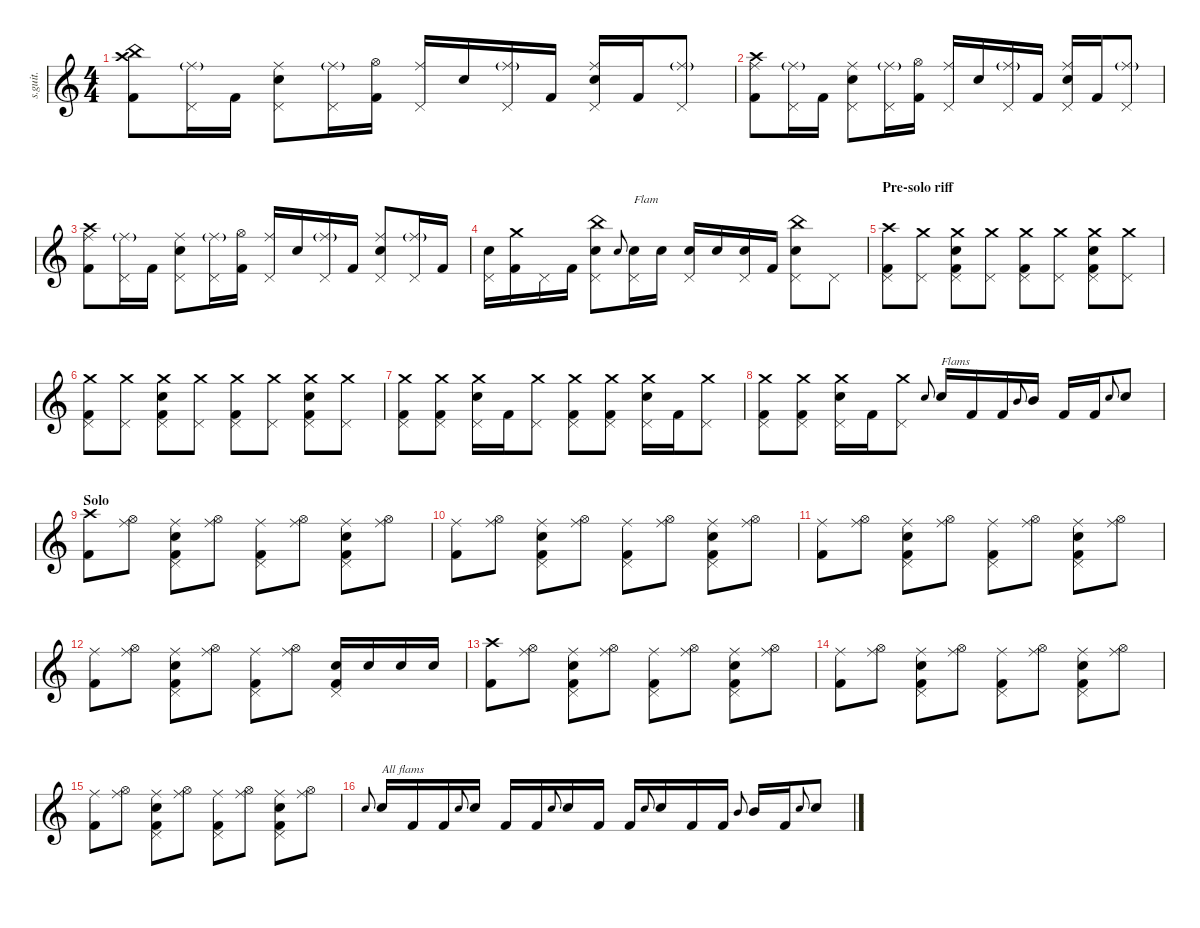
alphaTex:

\defaultSystemsLayout 4
\hideDynamics
\bracketExtendMode nobrackets
\track ("Dominic Howard - Drums" "s.guit.") {instrument percussion}
\staff {score}
\articulation defaults
\ts (4 4)
\tempo (93 hide)
\clef g2
\ks c
("Crash high (hit)" "China (hit)" "Kick (hit) 2").8{lyrics (0 "") lyrics (1 "") lyrics (2 "") lyrics (3 "") lyrics (4 "") dy f} ("Ride (middle)"{g} "Pedal Hi-Hat (hit)").16{lyrics (0 "") lyrics (1 "") lyrics (2 "") lyrics (3 "") lyrics (4 "")} "Kick (hit) 2".16{lyrics (0 "") lyrics (1 "") lyrics (2 "") lyrics (3 "") lyrics (4 "")} ("Snare (hit) 2" "Ride (middle)" "Pedal Hi-Hat (hit)").8{lyrics (0 "") lyrics (1 "") lyrics (2 "") lyrics (3 "") lyrics (4 "")} ("Ride (middle)"{g} "Pedal Hi-Hat (hit)").16{lyrics (0 "") lyrics (1 "") lyrics (2 "") lyrics (3 "") lyrics (4 "")} ("Hi-Hat (open)" "Kick (hit) 2").16{lyrics (0 "") lyrics (1 "") lyrics (2 "") lyrics (3 "") lyrics (4 "")} ("Ride (middle)" "Pedal Hi-Hat (hit)").16{lyrics (0 "") lyrics (1 "") lyrics (2 "") lyrics (3 "") lyrics (4 "")} "Snare (hit) 2".16{lyrics (0 "") lyrics (1 "") lyrics (2 "") lyrics (3 "") lyrics (4 "")} ("Ride (middle)"{g} "Pedal Hi-Hat (hit)").16{lyrics (0 "") lyrics (1 "") lyrics (2 "") lyrics (3 "") lyrics (4 "")} "Kick (hit) 2".16{lyrics (0 "") lyrics (1 "") lyrics (2 "") lyrics (3 "") lyrics (4 "")} ("Snare (hit) 2" "Ride (middle)" "Pedal Hi-Hat (hit)").16{lyrics (0 "") lyrics (1 "") lyrics (2 "") lyrics (3 "") lyrics (4 "")} "Kick (hit) 2".16{lyrics (0 "") lyrics (1 "") lyrics (2 "") lyrics (3 "") lyrics (4 "")} ("Ride (middle)"{g} "Pedal Hi-Hat (hit)").8{lyrics (0 "") lyrics (1 "") lyrics (2 "") lyrics (3 "") lyrics (4 "")} |
("Crash high (hit)" "Ride (middle)" "Kick (hit) 2").8{lyrics (0 "") lyrics (1 "") lyrics (2 "") lyrics (3 "") lyrics (4 "")} ("Ride (middle)"{g} "Pedal Hi-Hat (hit)").16{lyrics (0 "") lyrics (1 "") lyrics (2 "") lyrics (3 "") lyrics (4 "")} "Kick (hit) 2".16{lyrics (0 "") lyrics (1 "") lyrics (2 "") lyrics (3 "") lyrics (4 "")} ("Snare (hit) 2" "Ride (middle)" "Pedal Hi-Hat (hit)").8{lyrics (0 "") lyrics (1 "") lyrics (2 "") lyrics (3 "") lyrics (4 "")} ("Ride (middle)"{g} "Pedal Hi-Hat (hit)").16{lyrics (0 "") lyrics (1 "") lyrics (2 "") lyrics (3 "") lyrics (4 "")} ("Hi-Hat (open)" "Kick (hit) 2").16{lyrics (0 "") lyrics (1 "") lyrics (2 "") lyrics (3 "") lyrics (4 "")} ("Ride (middle)" "Pedal Hi-Hat (hit)").16{lyrics (0 "") lyrics (1 "") lyrics (2 "") lyrics (3 "") lyrics (4 "")} "Snare (hit) 2".16{lyrics (0 "") lyrics (1 "") lyrics (2 "") lyrics (3 "") lyrics (4 "")} ("Ride (middle)"{g} "Pedal Hi-Hat (hit)").16{lyrics (0 "") lyrics (1 "") lyrics (2 "") lyrics (3 "") lyrics (4 "")} "Kick (hit) 2".16{lyrics (0 "") lyrics (1 "") lyrics (2 "") lyrics (3 "") lyrics (4 "")} ("Snare (hit) 2" "Ride (middle)" "Pedal Hi-Hat (hit)").16{lyrics (0 "") lyrics (1 "") lyrics (2 "") lyrics (3 "") lyrics (4 "")} "Kick (hit) 2".16{lyrics (0 "") lyrics (1 "") lyrics (2 "") lyrics (3 "") lyrics (4 "")} ("Ride (middle)"{g} "Pedal Hi-Hat (hit)").8{lyrics (0 "") lyrics (1 "") lyrics (2 "") lyrics (3 "") lyrics (4 "")} |
("Crash high (hit)" "Ride (middle)" "Kick (hit) 2").8{lyrics (0 "") lyrics (1 "") lyrics (2 "") lyrics (3 "") lyrics (4 "")} ("Ride (middle)"{g} "Pedal Hi-Hat (hit)").16{lyrics (0 "") lyrics (1 "") lyrics (2 "") lyrics (3 "") lyrics (4 "")} "Kick (hit) 2".16{lyrics (0 "") lyrics (1 "") lyrics (2 "") lyrics (3 "") lyrics (4 "")} ("Snare (hit) 2" "Ride (middle)" "Pedal Hi-Hat (hit)").8{lyrics (0 "") lyrics (1 "") lyrics (2 "") lyrics (3 "") lyrics (4 "")} ("Ride (middle)"{g} "Pedal Hi-Hat (hit)").16{lyrics (0 "") lyrics (1 "") lyrics (2 "") lyrics (3 "") lyrics (4 "")} ("Hi-Hat (open)" "Kick (hit) 2").16{lyrics (0 "") lyrics (1 "") lyrics (2 "") lyrics (3 "") lyrics (4 "")} ("Ride (middle)" "Pedal Hi-Hat (hit)").16{lyrics (0 "") lyrics (1 "") lyrics (2 "") lyrics (3 "") lyrics (4 "")} "Snare (hit) 2".16{lyrics (0 "") lyrics (1 "") lyrics (2 "") lyrics (3 "") lyrics (4 "")} ("Ride (middle)"{g} "Pedal Hi-Hat (hit)").16{lyrics (0 "") lyrics (1 "") lyrics (2 "") lyrics (3 "") lyrics (4 "")} "Kick (hit) 2".16{lyrics (0 "") lyrics (1 "") lyrics (2 "") lyrics (3 "") lyrics (4 "")} ("Snare (hit) 2" "Ride (middle)" "Pedal Hi-Hat (hit)").8{lyrics (0 "") lyrics (1 "") lyrics (2 "") lyrics (3 "") lyrics (4 "")} ("Ride (middle)"{g} "Pedal Hi-Hat (hit)").16{lyrics (0 "") lyrics (1 "") lyrics (2 "") lyrics (3 "") lyrics (4 "")} "Kick (hit) 2".16{lyrics (0 "") lyrics (1 "") lyrics (2 "") lyrics (3 "") lyrics (4 "")} |
("Snare (hit) 2" "Pedal Hi-Hat (hit)").16{lyrics (0 "") lyrics (1 "") lyrics (2 "") lyrics (3 "") lyrics (4 "")} ("Crash medium (hit)" "Kick (hit) 2").16{lyrics (0 "") lyrics (1 "") lyrics (2 "") lyrics (3 "") lyrics (4 "")} "Pedal Hi-Hat (hit)".16{lyrics (0 "") lyrics (1 "") lyrics (2 "") lyrics (3 "") lyrics (4 "")} "Kick (hit) 2".16{lyrics (0 "") lyrics (1 "") lyrics (2 "") lyrics (3 "") lyrics (4 "")} ("Snare (hit) 2" "China (hit)" "Pedal Hi-Hat (hit)").8{lyrics (0 "") lyrics (1 "") lyrics (2 "") lyrics (3 "") lyrics (4 "")} "Snare (hit) 2".8{lyrics (0 "") lyrics (1 "") lyrics (2 "") lyrics (3 "") lyrics (4 "") gr onbeat} ("Snare (hit) 2" "Pedal Hi-Hat (hit)").16{txt "Flam" lyrics (0 "") lyrics (1 "") lyrics (2 "") lyrics (3 "") lyrics (4 "")} "Snare (hit) 2".16{lyrics (0 "") lyrics (1 "") lyrics (2 "") lyrics (3 "") lyrics (4 "")} ("Snare (hit) 2" "Pedal Hi-Hat (hit)").16{lyrics (0 "") lyrics (1 "") lyrics (2 "") lyrics (3 "") lyrics (4 "")} "Snare (hit) 2".16{lyrics (0 "") lyrics (1 "") lyrics (2 "") lyrics (3 "") lyrics (4 "")} ("Snare (hit) 2" "Pedal Hi-Hat (hit)").16{lyrics (0 "") lyrics (1 "") lyrics (2 "") lyrics (3 "") lyrics (4 "")} "Kick (hit) 2".16{lyrics (0 "") lyrics (1 "") lyrics (2 "") lyrics (3 "") lyrics (4 "")} ("Snare (hit) 2" "China (hit)" "Pedal Hi-Hat (hit)").8{lyrics (0 "") lyrics (1 "") lyrics (2 "") lyrics (3 "") lyrics (4 "")} "Pedal Hi-Hat (hit)".8{lyrics (0 "") lyrics (1 "") lyrics (2 "") lyrics (3 "") lyrics (4 "")} |
\section ("" "Pre-solo riff")
("Pedal Hi-Hat (hit)" "Crash high (hit)" "Kick (hit) 2").8{lyrics (0 "") lyrics (1 "") lyrics (2 "") lyrics (3 "") lyrics (4 "")} ("Pedal Hi-Hat (hit)" "Crash medium (hit)").8{lyrics (0 "") lyrics (1 "") lyrics (2 "") lyrics (3 "") lyrics (4 "")} ("Snare (hit) 2" "Pedal Hi-Hat (hit)" "Crash medium (hit)" "Kick (hit) 2").8{lyrics (0 "") lyrics (1 "") lyrics (2 "") lyrics (3 "") lyrics (4 "")} ("Pedal Hi-Hat (hit)" "Crash medium (hit)").8{lyrics (0 "") lyrics (1 "") lyrics (2 "") lyrics (3 "") lyrics (4 "")} ("Pedal Hi-Hat (hit)" "Crash medium (hit)" "Kick (hit) 2").8{lyrics (0 "") lyrics (1 "") lyrics (2 "") lyrics (3 "") lyrics (4 "")} ("Pedal Hi-Hat (hit)" "Crash medium (hit)").8{lyrics (0 "") lyrics (1 "") lyrics (2 "") lyrics (3 "") lyrics (4 "")} ("Snare (hit) 2" "Pedal Hi-Hat (hit)" "Crash medium (hit)" "Kick (hit) 2").8{lyrics (0 "") lyrics (1 "") lyrics (2 "") lyrics (3 "") lyrics (4 "")} ("Pedal Hi-Hat (hit)" "Crash medium (hit)").8{lyrics (0 "") lyrics (1 "") lyrics (2 "") lyrics (3 "") lyrics (4 "")} |
("Pedal Hi-Hat (hit)" "Crash medium (hit)" "Kick (hit) 2").8{lyrics (0 "") lyrics (1 "") lyrics (2 "") lyrics (3 "") lyrics (4 "")} ("Pedal Hi-Hat (hit)" "Crash medium (hit)").8{lyrics (0 "") lyrics (1 "") lyrics (2 "") lyrics (3 "") lyrics (4 "")} ("Snare (hit) 2" "Pedal Hi-Hat (hit)" "Crash medium (hit)" "Kick (hit) 2").8{lyrics (0 "") lyrics (1 "") lyrics (2 "") lyrics (3 "") lyrics (4 "")} ("Pedal Hi-Hat (hit)" "Crash medium (hit)").8{lyrics (0 "") lyrics (1 "") lyrics (2 "") lyrics (3 "") lyrics (4 "")} ("Pedal Hi-Hat (hit)" "Crash medium (hit)" "Kick (hit) 2").8{lyrics (0 "") lyrics (1 "") lyrics (2 "") lyrics (3 "") lyrics (4 "")} ("Pedal Hi-Hat (hit)" "Crash medium (hit)").8{lyrics (0 "") lyrics (1 "") lyrics (2 "") lyrics (3 "") lyrics (4 "")} ("Snare (hit) 2" "Pedal Hi-Hat (hit)" "Crash medium (hit)" "Kick (hit) 2").8{lyrics (0 "") lyrics (1 "") lyrics (2 "") lyrics (3 "") lyrics (4 "")} ("Pedal Hi-Hat (hit)" "Crash medium (hit)").8{lyrics (0 "") lyrics (1 "") lyrics (2 "") lyrics (3 "") lyrics (4 "")} |
("Pedal Hi-Hat (hit)" "Crash medium (hit)" "Kick (hit) 2").8{lyrics (0 "") lyrics (1 "") lyrics (2 "") lyrics (3 "") lyrics (4 "")} ("Pedal Hi-Hat (hit)" "Crash medium (hit)" "Kick (hit) 2").8{lyrics (0 "") lyrics (1 "") lyrics (2 "") lyrics (3 "") lyrics (4 "")} ("Snare (hit) 2" "Pedal Hi-Hat (hit)" "Crash medium (hit)").16{lyrics (0 "") lyrics (1 "") lyrics (2 "") lyrics (3 "") lyrics (4 "")} "Kick (hit) 2".16{lyrics (0 "") lyrics (1 "") lyrics (2 "") lyrics (3 "") lyrics (4 "")} ("Pedal Hi-Hat (hit)" "Crash medium (hit)").8{lyrics (0 "") lyrics (1 "") lyrics (2 "") lyrics (3 "") lyrics (4 "")} ("Pedal Hi-Hat (hit)" "Crash medium (hit)" "Kick (hit) 2").8{lyrics (0 "") lyrics (1 "") lyrics (2 "") lyrics (3 "") lyrics (4 "")} ("Pedal Hi-Hat (hit)" "Crash medium (hit)" "Kick (hit) 2").8{lyrics (0 "") lyrics (1 "") lyrics (2 "") lyrics (3 "") lyrics (4 "")} ("Snare (hit) 2" "Pedal Hi-Hat (hit)" "Crash medium (hit)").16{lyrics (0 "") lyrics (1 "") lyrics (2 "") lyrics (3 "") lyrics (4 "")} "Kick (hit) 2".16{lyrics (0 "") lyrics (1 "") lyrics (2 "") lyrics (3 "") lyrics (4 "")} ("Pedal Hi-Hat (hit)" "Crash medium (hit)").8{lyrics (0 "") lyrics (1 "") lyrics (2 "") lyrics (3 "") lyrics (4 "")} |
("Pedal Hi-Hat (hit)" "Crash medium (hit)" "Kick (hit) 2").8{lyrics (0 "") lyrics (1 "") lyrics (2 "") lyrics (3 "") lyrics (4 "")} ("Pedal Hi-Hat (hit)" "Crash medium (hit)" "Kick (hit) 2").8{lyrics (0 "") lyrics (1 "") lyrics (2 "") lyrics (3 "") lyrics (4 "")} ("Snare (hit) 2" "Pedal Hi-Hat (hit)" "Crash medium (hit)").16{lyrics (0 "") lyrics (1 "") lyrics (2 "") lyrics (3 "") lyrics (4 "")} "Kick (hit) 2".16{lyrics (0 "") lyrics (1 "") lyrics (2 "") lyrics (3 "") lyrics (4 "")} ("Pedal Hi-Hat (hit)" "Crash medium (hit)").8{lyrics (0 "") lyrics (1 "") lyrics (2 "") lyrics (3 "") lyrics (4 "")} "Snare (hit) 2".8{lyrics (0 "") lyrics (1 "") lyrics (2 "") lyrics (3 "") lyrics (4 "") gr onbeat} "Snare (hit) 2".16{txt "Flams" lyrics (0 "") lyrics (1 "") lyrics (2 "") lyrics (3 "") lyrics (4 "")} "Kick (hit) 2".16{lyrics (0 "") lyrics (1 "") lyrics (2 "") lyrics (3 "") lyrics (4 "")} "Kick (hit) 2".16{lyrics (0 "") lyrics (1 "") lyrics (2 "") lyrics (3 "") lyrics (4 "")} "Mid Tom (hit)".8{lyrics (0 "") lyrics (1 "") lyrics (2 "") lyrics (3 "") lyrics (4 "") gr onbeat} "Mid Tom (hit)".16{lyrics (0 "") lyrics (1 "") lyrics (2 "") lyrics (3 "") lyrics (4 "")} "Kick (hit) 2".16{lyrics (0 "") lyrics (1 "") lyrics (2 "") lyrics (3 "") lyrics (4 "")} "Kick (hit) 2".16{lyrics (0 "") lyrics (1 "") lyrics (2 "") lyrics (3 "") lyrics (4 "")} "Snare (hit) 2".8{lyrics (0 "") lyrics (1 "") lyrics (2 "") lyrics (3 "") lyrics (4 "") gr onbeat} "Snare (hit) 2".8{lyrics (0 "") lyrics (1 "") lyrics (2 "") lyrics (3 "") lyrics (4 "")} |
\section ("" "Solo")
("Crash high (hit)" "Kick (hit) 2").8{lyrics (0 "") lyrics (1 "") lyrics (2 "") lyrics (3 "") lyrics (4 "")} ("Ride (middle)" "Hi-Hat (open)").8{lyrics (0 "") lyrics (1 "") lyrics (2 "") lyrics (3 "") lyrics (4 "")} ("Snare (hit) 2" "Ride (middle)" "Pedal Hi-Hat (hit)" "Kick (hit) 2").8{lyrics (0 "") lyrics (1 "") lyrics (2 "") lyrics (3 "") lyrics (4 "")} ("Ride (middle)" "Hi-Hat (open)").8{lyrics (0 "") lyrics (1 "") lyrics (2 "") lyrics (3 "") lyrics (4 "")} ("Ride (middle)" "Pedal Hi-Hat (hit)" "Kick (hit) 2").8{lyrics (0 "") lyrics (1 "") lyrics (2 "") lyrics (3 "") lyrics (4 "")} ("Ride (middle)" "Hi-Hat (open)").8{lyrics (0 "") lyrics (1 "") lyrics (2 "") lyrics (3 "") lyrics (4 "")} ("Snare (hit) 2" "Ride (middle)" "Pedal Hi-Hat (hit)" "Kick (hit) 2").8{lyrics (0 "") lyrics (1 "") lyrics (2 "") lyrics (3 "") lyrics (4 "")} ("Ride (middle)" "Hi-Hat (open)").8{lyrics (0 "") lyrics (1 "") lyrics (2 "") lyrics (3 "") lyrics (4 "")} |
("Ride (middle)" "Kick (hit) 2").8{lyrics (0 "") lyrics (1 "") lyrics (2 "") lyrics (3 "") lyrics (4 "")} ("Ride (middle)" "Hi-Hat (open)").8{lyrics (0 "") lyrics (1 "") lyrics (2 "") lyrics (3 "") lyrics (4 "")} ("Snare (hit) 2" "Ride (middle)" "Pedal Hi-Hat (hit)" "Kick (hit) 2").8{lyrics (0 "") lyrics (1 "") lyrics (2 "") lyrics (3 "") lyrics (4 "")} ("Ride (middle)" "Hi-Hat (open)").8{lyrics (0 "") lyrics (1 "") lyrics (2 "") lyrics (3 "") lyrics (4 "")} ("Ride (middle)" "Pedal Hi-Hat (hit)" "Kick (hit) 2").8{lyrics (0 "") lyrics (1 "") lyrics (2 "") lyrics (3 "") lyrics (4 "")} ("Ride (middle)" "Hi-Hat (open)").8{lyrics (0 "") lyrics (1 "") lyrics (2 "") lyrics (3 "") lyrics (4 "")} ("Snare (hit) 2" "Ride (middle)" "Pedal Hi-Hat (hit)" "Kick (hit) 2").8{lyrics (0 "") lyrics (1 "") lyrics (2 "") lyrics (3 "") lyrics (4 "")} ("Ride (middle)" "Hi-Hat (open)").8{lyrics (0 "") lyrics (1 "") lyrics (2 "") lyrics (3 "") lyrics (4 "")} |
("Ride (middle)" "Kick (hit) 2").8{lyrics (0 "") lyrics (1 "") lyrics (2 "") lyrics (3 "") lyrics (4 "")} ("Ride (middle)" "Hi-Hat (open)").8{lyrics (0 "") lyrics (1 "") lyrics (2 "") lyrics (3 "") lyrics (4 "")} ("Snare (hit) 2" "Ride (middle)" "Pedal Hi-Hat (hit)" "Kick (hit) 2").8{lyrics (0 "") lyrics (1 "") lyrics (2 "") lyrics (3 "") lyrics (4 "")} ("Ride (middle)" "Hi-Hat (open)").8{lyrics (0 "") lyrics (1 "") lyrics (2 "") lyrics (3 "") lyrics (4 "")} ("Ride (middle)" "Pedal Hi-Hat (hit)" "Kick (hit) 2").8{lyrics (0 "") lyrics (1 "") lyrics (2 "") lyrics (3 "") lyrics (4 "")} ("Ride (middle)" "Hi-Hat (open)").8{lyrics (0 "") lyrics (1 "") lyrics (2 "") lyrics (3 "") lyrics (4 "")} ("Snare (hit) 2" "Ride (middle)" "Pedal Hi-Hat (hit)" "Kick (hit) 2").8{lyrics (0 "") lyrics (1 "") lyrics (2 "") lyrics (3 "") lyrics (4 "")} ("Ride (middle)" "Hi-Hat (open)").8{lyrics (0 "") lyrics (1 "") lyrics (2 "") lyrics (3 "") lyrics (4 "")} |
("Ride (middle)" "Kick (hit) 2").8{lyrics (0 "") lyrics (1 "") lyrics (2 "") lyrics (3 "") lyrics (4 "")} ("Ride (middle)" "Hi-Hat (open)").8{lyrics (0 "") lyrics (1 "") lyrics (2 "") lyrics (3 "") lyrics (4 "")} ("Snare (hit) 2" "Ride (middle)" "Pedal Hi-Hat (hit)" "Kick (hit) 2").8{lyrics (0 "") lyrics (1 "") lyrics (2 "") lyrics (3 "") lyrics (4 "")} ("Ride (middle)" "Hi-Hat (open)").8{lyrics (0 "") lyrics (1 "") lyrics (2 "") lyrics (3 "") lyrics (4 "")} ("Ride (middle)" "Pedal Hi-Hat (hit)" "Kick (hit) 2").8{lyrics (0 "") lyrics (1 "") lyrics (2 "") lyrics (3 "") lyrics (4 "")} ("Ride (middle)" "Hi-Hat (open)").8{lyrics (0 "") lyrics (1 "") lyrics (2 "") lyrics (3 "") lyrics (4 "")} ("Snare (hit) 2" "Pedal Hi-Hat (hit)" "Kick (hit) 2").16{lyrics (0 "") lyrics (1 "") lyrics (2 "") lyrics (3 "") lyrics (4 "")} "Snare (hit) 2".16{lyrics (0 "") lyrics (1 "") lyrics (2 "") lyrics (3 "") lyrics (4 "")} "Snare (hit) 2".16{lyrics (0 "") lyrics (1 "") lyrics (2 "") lyrics (3 "") lyrics (4 "")} "Snare (hit) 2".16{lyrics (0 "") lyrics (1 "") lyrics (2 "") lyrics (3 "") lyrics (4 "")} |
("Crash high (hit)" "Kick (hit) 2").8{lyrics (0 "") lyrics (1 "") lyrics (2 "") lyrics (3 "") lyrics (4 "")} ("Ride (middle)" "Hi-Hat (open)").8{lyrics (0 "") lyrics (1 "") lyrics (2 "") lyrics (3 "") lyrics (4 "")} ("Snare (hit) 2" "Ride (middle)" "Pedal Hi-Hat (hit)" "Kick (hit) 2").8{lyrics (0 "") lyrics (1 "") lyrics (2 "") lyrics (3 "") lyrics (4 "")} ("Ride (middle)" "Hi-Hat (open)").8{lyrics (0 "") lyrics (1 "") lyrics (2 "") lyrics (3 "") lyrics (4 "")} ("Ride (middle)" "Pedal Hi-Hat (hit)" "Kick (hit) 2").8{lyrics (0 "") lyrics (1 "") lyrics (2 "") lyrics (3 "") lyrics (4 "")} ("Ride (middle)" "Hi-Hat (open)").8{lyrics (0 "") lyrics (1 "") lyrics (2 "") lyrics (3 "") lyrics (4 "")} ("Snare (hit) 2" "Ride (middle)" "Pedal Hi-Hat (hit)" "Kick (hit) 2").8{lyrics (0 "") lyrics (1 "") lyrics (2 "") lyrics (3 "") lyrics (4 "")} ("Ride (middle)" "Hi-Hat (open)").8{lyrics (0 "") lyrics (1 "") lyrics (2 "") lyrics (3 "") lyrics (4 "")} |
("Ride (middle)" "Kick (hit) 2").8{lyrics (0 "") lyrics (1 "") lyrics (2 "") lyrics (3 "") lyrics (4 "")} ("Ride (middle)" "Hi-Hat (open)").8{lyrics (0 "") lyrics (1 "") lyrics (2 "") lyrics (3 "") lyrics (4 "")} ("Snare (hit) 2" "Ride (middle)" "Pedal Hi-Hat (hit)" "Kick (hit) 2").8{lyrics (0 "") lyrics (1 "") lyrics (2 "") lyrics (3 "") lyrics (4 "")} ("Ride (middle)" "Hi-Hat (open)").8{lyrics (0 "") lyrics (1 "") lyrics (2 "") lyrics (3 "") lyrics (4 "")} ("Ride (middle)" "Pedal Hi-Hat (hit)" "Kick (hit) 2").8{lyrics (0 "") lyrics (1 "") lyrics (2 "") lyrics (3 "") lyrics (4 "")} ("Ride (middle)" "Hi-Hat (open)").8{lyrics (0 "") lyrics (1 "") lyrics (2 "") lyrics (3 "") lyrics (4 "")} ("Snare (hit) 2" "Ride (middle)" "Pedal Hi-Hat (hit)" "Kick (hit) 2").8{lyrics (0 "") lyrics (1 "") lyrics (2 "") lyrics (3 "") lyrics (4 "")} ("Ride (middle)" "Hi-Hat (open)").8{lyrics (0 "") lyrics (1 "") lyrics (2 "") lyrics (3 "") lyrics (4 "")} |
("Ride (middle)" "Kick (hit) 2").8{lyrics (0 "") lyrics (1 "") lyrics (2 "") lyrics (3 "") lyrics (4 "")} ("Ride (middle)" "Hi-Hat (open)").8{lyrics (0 "") lyrics (1 "") lyrics (2 "") lyrics (3 "") lyrics (4 "")} ("Snare (hit) 2" "Ride (middle)" "Pedal Hi-Hat (hit)" "Kick (hit) 2").8{lyrics (0 "") lyrics (1 "") lyrics (2 "") lyrics (3 "") lyrics (4 "")} ("Ride (middle)" "Hi-Hat (open)").8{lyrics (0 "") lyrics (1 "") lyrics (2 "") lyrics (3 "") lyrics (4 "")} ("Ride (middle)" "Pedal Hi-Hat (hit)" "Kick (hit) 2").8{lyrics (0 "") lyrics (1 "") lyrics (2 "") lyrics (3 "") lyrics (4 "")} ("Ride (middle)" "Hi-Hat (open)").8{lyrics (0 "") lyrics (1 "") lyrics (2 "") lyrics (3 "") lyrics (4 "")} ("Snare (hit) 2" "Ride (middle)" "Pedal Hi-Hat (hit)" "Kick (hit) 2").8{lyrics (0 "") lyrics (1 "") lyrics (2 "") lyrics (3 "") lyrics (4 "")} ("Ride (middle)" "Hi-Hat (open)").8{lyrics (0 "") lyrics (1 "") lyrics (2 "") lyrics (3 "") lyrics (4 "")} |
"Snare (hit) 2".8{lyrics (0 "") lyrics (1 "") lyrics (2 "") lyrics (3 "") lyrics (4 "") gr onbeat} "Snare (hit) 2".16{txt "All flams" lyrics (0 "") lyrics (1 "") lyrics (2 "") lyrics (3 "") lyrics (4 "")} "Kick (hit) 2".16{lyrics (0 "") lyrics (1 "") lyrics (2 "") lyrics (3 "") lyrics (4 "")} "Kick (hit) 2".16{lyrics (0 "") lyrics (1 "") lyrics (2 "") lyrics (3 "") lyrics (4 "")} "Snare (hit) 2".8{lyrics (0 "") lyrics (1 "") lyrics (2 "") lyrics (3 "") lyrics (4 "") gr onbeat} "Snare (hit) 2".16{lyrics (0 "") lyrics (1 "") lyrics (2 "") lyrics (3 "") lyrics (4 "")} "Kick (hit) 2".16{lyrics (0 "") lyrics (1 "") lyrics (2 "") lyrics (3 "") lyrics (4 "")} "Kick (hit) 2".16{lyrics (0 "") lyrics (1 "") lyrics (2 "") lyrics (3 "") lyrics (4 "")} "Snare (hit) 2".8{lyrics (0 "") lyrics (1 "") lyrics (2 "") lyrics (3 "") lyrics (4 "") gr onbeat} "Snare (hit) 2".16{lyrics (0 "") lyrics (1 "") lyrics (2 "") lyrics (3 "") lyrics (4 "")} "Kick (hit) 2".16{lyrics (0 "") lyrics (1 "") lyrics (2 "") lyrics (3 "") lyrics (4 "")} "Kick (hit) 2".16{lyrics (0 "") lyrics (1 "") lyrics (2 "") lyrics (3 "") lyrics (4 "")} "Snare (hit) 2".8{lyrics (0 "") lyrics (1 "") lyrics (2 "") lyrics (3 "") lyrics (4 "") gr onbeat} "Snare (hit) 2".16{lyrics (0 "") lyrics (1 "") lyrics (2 "") lyrics (3 "") lyrics (4 "")} "Kick (hit) 2".16{lyrics (0 "") lyrics (1 "") lyrics (2 "") lyrics (3 "") lyrics (4 "")} "Kick (hit) 2".16{lyrics (0 "") lyrics (1 "") lyrics (2 "") lyrics (3 "") lyrics (4 "")} "Mid Tom (hit)".8{lyrics (0 "") lyrics (1 "") lyrics (2 "") lyrics (3 "") lyrics (4 "") gr onbeat} "Mid Tom (hit)".16{lyrics (0 "") lyrics (1 "") lyrics (2 "") lyrics (3 "") lyrics (4 "")} "Kick (hit) 2".16{lyrics (0 "") lyrics (1 "") lyrics (2 "") lyrics (3 "") lyrics (4 "")} "Snare (hit) 2".8{lyrics (0 "") lyrics (1 "") lyrics (2 "") lyrics (3 "") lyrics (4 "") gr onbeat} "Snare (hit) 2".8{lyrics (0 "") lyrics (1 "") lyrics (2 "") lyrics (3 "") lyrics (4 "")}
